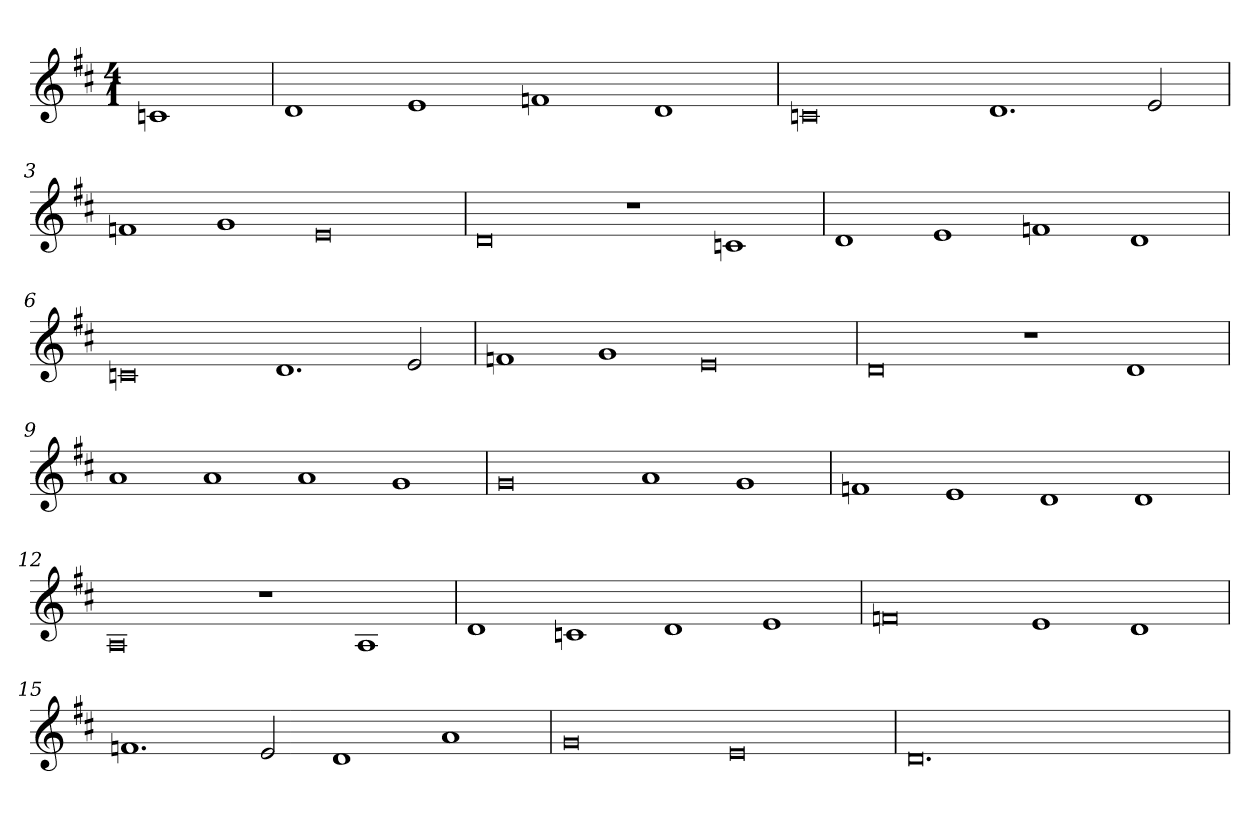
**kern
*part1
*staff1
*clefG2
*k[f#c#]
*D:
*M4/1
=
1cn
=1
1d
1e
1fn
1d
=2
0cn
1.d
2e
=3
1fn
1g
0e
=4
0d
1r
1cn
=5
1d
1e
1fn
1d
=6
0cn
1.d
2e
=7
1fn
1g
0e
=8
0d
1r
1d
=9
1a
1a
1a
1g
=10
0g
1a
1g
=11
1fn
1e
1d
1d
=12
0A
1r
1A
=13
1d
1cn
1d
1e
=14
0fn
1e
1d
=15
1.fn
2e
1d
1a
=16
0g
0e
=17
0.d
1ryy
=
*-
